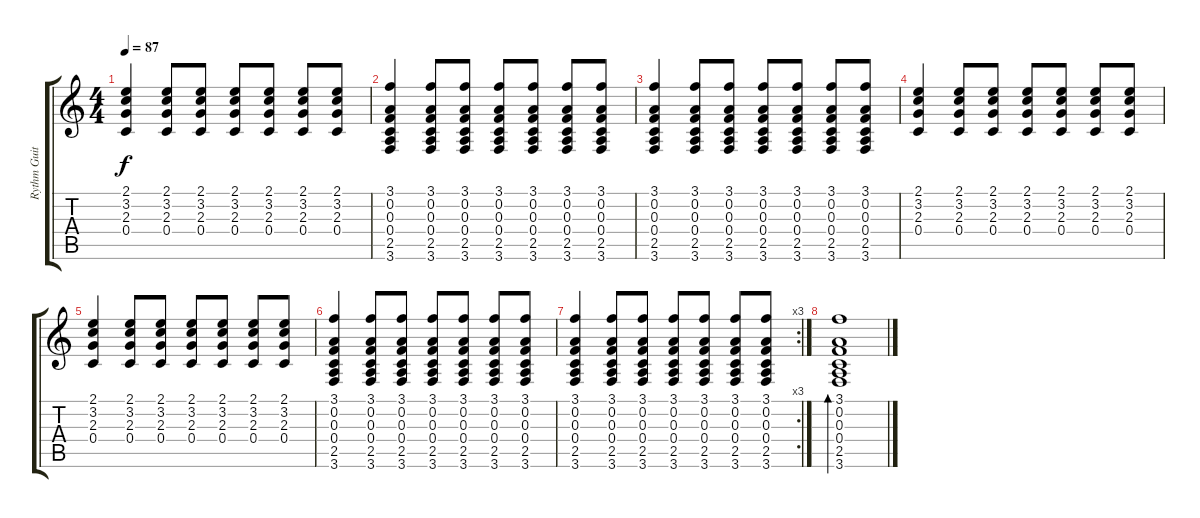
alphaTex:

\track ("Rythm Guitar (Lou Reed)" "Rythm Guit") {instrument acousticguitarsteel}
\staff {score tabs}
\tuning (D4 A3 F3 C3 G2 D2) {hide}
\ts (4 4)
\tempo 87
\clef g2
\ks c
(2.1 3.2 2.3 0.4).4{dy f} (2.1 3.2 2.3 0.4).8 (2.1 3.2 2.3 0.4).8 (2.1 3.2 2.3 0.4).8 (2.1 3.2 2.3 0.4).8 (2.1 3.2 2.3 0.4).8 (2.1 3.2 2.3 0.4).8 |
(3.1 0.2 0.3 0.4 2.5 3.6).4 (3.1 0.2 0.3 0.4 2.5 3.6).8 (3.1 0.2 0.3 0.4 2.5 3.6).8 (3.1 0.2 0.3 0.4 2.5 3.6).8 (3.1 0.2 0.3 0.4 2.5 3.6).8 (3.1 0.2 0.3 0.4 2.5 3.6).8 (3.1 0.2 0.3 0.4 2.5 3.6).8 |
(3.1 0.2 0.3 0.4 2.5 3.6).4 (3.1 0.2 0.3 0.4 2.5 3.6).8 (3.1 0.2 0.3 0.4 2.5 3.6).8 (3.1 0.2 0.3 0.4 2.5 3.6).8 (3.1 0.2 0.3 0.4 2.5 3.6).8 (3.1 0.2 0.3 0.4 2.5 3.6).8 (3.1 0.2 0.3 0.4 2.5 3.6).8 |
(2.1 3.2 2.3 0.4).4 (2.1 3.2 2.3 0.4).8 (2.1 3.2 2.3 0.4).8 (2.1 3.2 2.3 0.4).8 (2.1 3.2 2.3 0.4).8 (2.1 3.2 2.3 0.4).8 (2.1 3.2 2.3 0.4).8 |
(2.1 3.2 2.3 0.4).4 (2.1 3.2 2.3 0.4).8 (2.1 3.2 2.3 0.4).8 (2.1 3.2 2.3 0.4).8 (2.1 3.2 2.3 0.4).8 (2.1 3.2 2.3 0.4).8 (2.1 3.2 2.3 0.4).8 |
(3.1 0.2 0.3 0.4 2.5 3.6).4 (3.1 0.2 0.3 0.4 2.5 3.6).8 (3.1 0.2 0.3 0.4 2.5 3.6).8 (3.1 0.2 0.3 0.4 2.5 3.6).8 (3.1 0.2 0.3 0.4 2.5 3.6).8 (3.1 0.2 0.3 0.4 2.5 3.6).8 (3.1 0.2 0.3 0.4 2.5 3.6).8 |
\rc 3
(3.1 0.2 0.3 0.4 2.5 3.6).4 (3.1 0.2 0.3 0.4 2.5 3.6).8 (3.1 0.2 0.3 0.4 2.5 3.6).8 (3.1 0.2 0.3 0.4 2.5 3.6).8 (3.1 0.2 0.3 0.4 2.5 3.6).8 (3.1 0.2 0.3 0.4 2.5 3.6).8 (3.1 0.2 0.3 0.4 2.5 3.6).8 |
(3.1 0.2 0.3 0.4 2.5 3.6).1{bd 120}
